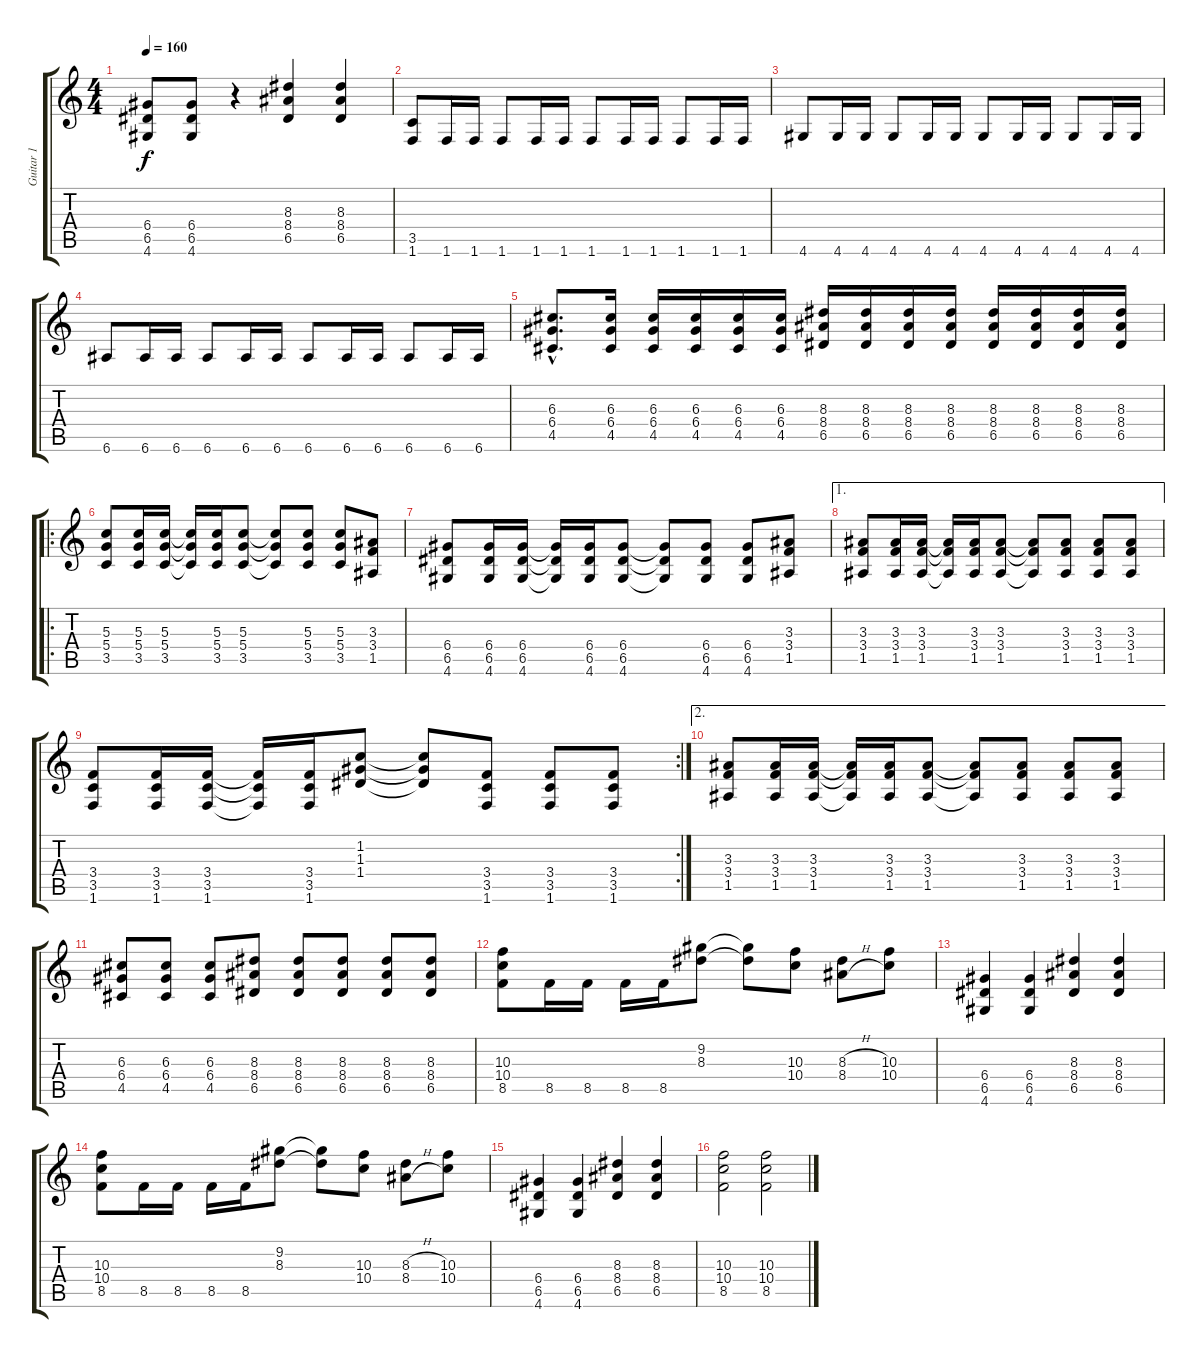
\track ("Guitar 1" "Guitar 1") {instrument distortionguitar}
\staff {score tabs}
\tuning (E4 B3 G3 D3 A2 E2) {hide}
\ts (4 4)
\tempo 160
\clef g2
\ks c
(6.4 6.5 4.6).8{dy f} (6.4 6.5 4.6).8 r.4 (8.3 8.4 6.5).4 (8.3 8.4 6.5).4 |
(3.5 1.6).8 1.6.16 1.6.16 1.6.8 1.6.16 1.6.16 1.6.8 1.6.16 1.6.16 1.6.8 1.6.16 1.6.16 |
4.6.8 4.6.16 4.6.16 4.6.8 4.6.16 4.6.16 4.6.8 4.6.16 4.6.16 4.6.8 4.6.16 4.6.16 |
6.6.8 6.6.16 6.6.16 6.6.8 6.6.16 6.6.16 6.6.8 6.6.16 6.6.16 6.6.8 6.6.16 6.6.16 |
(6.3{hac} 6.4{hac} 4.5{hac}).8{d} (6.3 6.4 4.5).16 (6.3 6.4 4.5).16 (6.3 6.4 4.5).16 (6.3 6.4 4.5).16 (6.3 6.4 4.5).16 (8.3 8.4 6.5).16 (8.3 8.4 6.5).16 (8.3 8.4 6.5).16 (8.3 8.4 6.5).16 (8.3 8.4 6.5).16 (8.3 8.4 6.5).16 (8.3 8.4 6.5).16 (8.3 8.4 6.5).16 |
\ro
(5.3 5.4 3.5).8 (5.3 5.4 3.5).16 (5.3 5.4 3.5).16 (5.3{t} 5.4{t} 3.5{t}).16 (5.3 5.4 3.5).16 (5.3 5.4 3.5).8 (5.3{t} 5.4{t} 3.5{t}).8 (5.3 5.4 3.5).8 (5.3 5.4 3.5).8 (3.3 3.4 1.5).8 |
(6.4 6.5 4.6).8 (6.4 6.5 4.6).16 (6.4 6.5 4.6).16 (6.4{t} 6.5{t} 4.6{t}).16 (6.4 6.5 4.6).16 (6.4 6.5 4.6).8 (6.4{t} 6.5{t} 4.6{t}).8 (6.4 6.5 4.6).8 (6.4 6.5 4.6).8 (3.3 3.4 1.5).8 |
\ae 1
(3.3 3.4 1.5).8 (3.3 3.4 1.5).16 (3.3 3.4 1.5).16 (3.3{t} 3.4{t} 1.5{t}).16 (3.3 3.4 1.5).16 (3.3 3.4 1.5).8 (3.3{t} 3.4{t} 1.5{t}).8 (3.3 3.4 1.5).8 (3.3 3.4 1.5).8 (3.3 3.4 1.5).8 |
\rc 2
(3.4 3.5 1.6).8 (3.4 3.5 1.6).16 (3.4 3.5 1.6).16 (3.4{t} 3.5{t} 1.6{t}).16 (3.4 3.5 1.6).16 (1.2 1.3 1.4).8 (1.2{t} 1.3{t} 1.4{t}).8 (3.4 3.5 1.6).8 (3.4 3.5 1.6).8 (3.4 3.5 1.6).8 |
\ae 2
(3.3 3.4 1.5).8 (3.3 3.4 1.5).16 (3.3 3.4 1.5).16 (3.3{t} 3.4{t} 1.5{t}).16 (3.3 3.4 1.5).16 (3.3 3.4 1.5).8 (3.3{t} 3.4{t} 1.5{t}).8 (3.3 3.4 1.5).8 (3.3 3.4 1.5).8 (3.3 3.4 1.5).8 |
(6.3 6.4 4.5).8 (6.3 6.4 4.5).8 (6.3 6.4 4.5).8 (8.3 8.4 6.5).8 (8.3 8.4 6.5).8 (8.3 8.4 6.5).8 (8.3 8.4 6.5).8 (8.3 8.4 6.5).8 |
(10.3 10.4 8.5).8 8.5.16 8.5.16 8.5.16 8.5.16 (9.2 8.3).8 (9.2{t} 8.3{t}).8 (10.3 10.4).8 (8.3{h} 8.4{h}).8 (10.3 10.4).8 |
(6.4 6.5 4.6).4 (6.4 6.5 4.6).4 (8.3 8.4 6.5).4 (8.3 8.4 6.5).4 |
(10.3 10.4 8.5).8 8.5.16 8.5.16 8.5.16 8.5.16 (9.2 8.3).8 (9.2{t} 8.3{t}).8 (10.3 10.4).8 (8.3{h} 8.4{h}).8 (10.3 10.4).8 |
(6.4 6.5 4.6).4 (6.4 6.5 4.6).4 (8.3 8.4 6.5).4 (8.3 8.4 6.5).4 |
(10.3 10.4 8.5).2 (10.3 10.4 8.5).2
